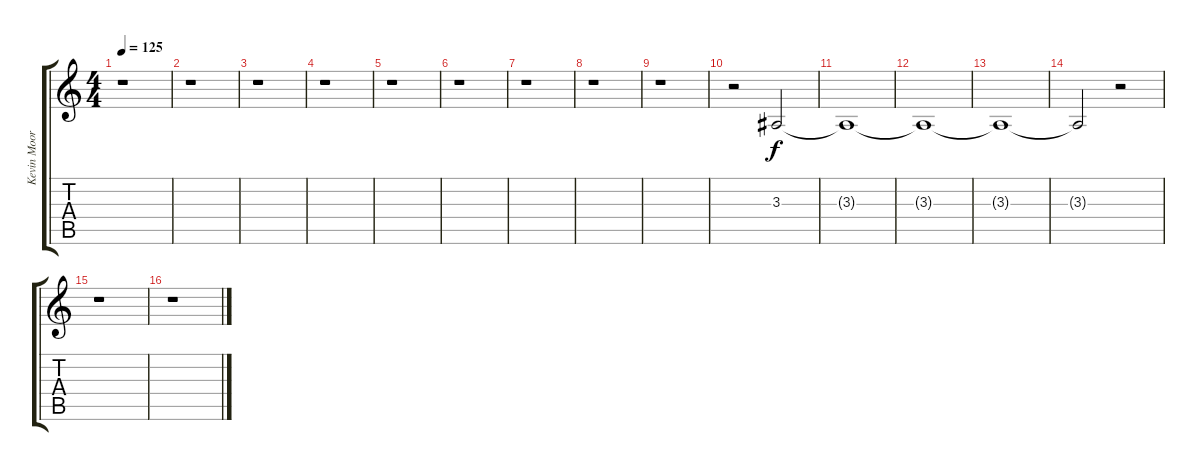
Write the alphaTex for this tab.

\track ("Kevin Moore" "Kevin Moor") {instrument stringensemble1}
\staff {score tabs}
\tuning (E4 B3 G3 D3 A2 E2) {hide}
\ts (4 4)
\tempo 125
\clef g2
\ks c
r.1{dy f} |
r.1 |
r.1 |
r.1 |
r.1 |
r.1 |
r.1 |
r.1 |
r.1 |
r.2 3.3.2{volume 0 balance 8 instrument guitarharmonics} |
3.3{t}.1 |
3.3{t}.1 |
3.3{t}.1 |
3.3{t}.2 r.2 |
r.1 |
r.1
